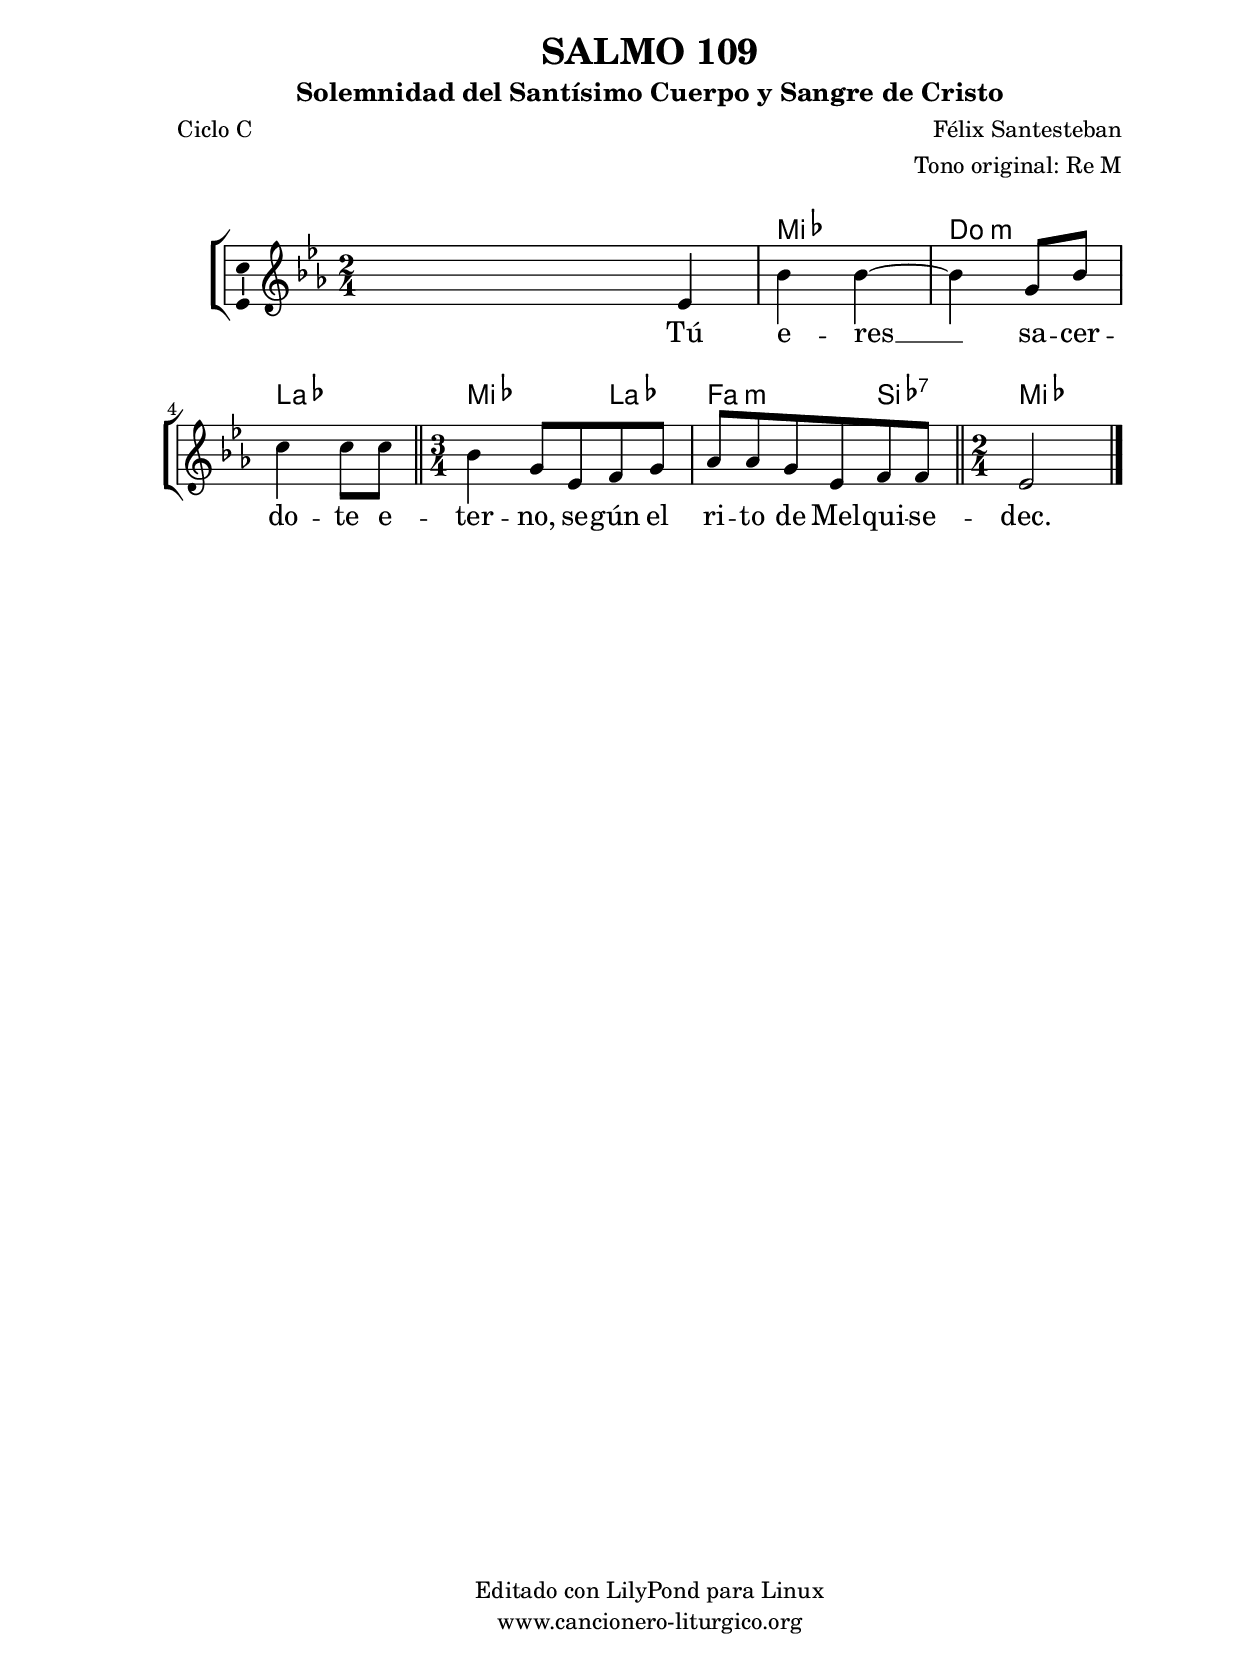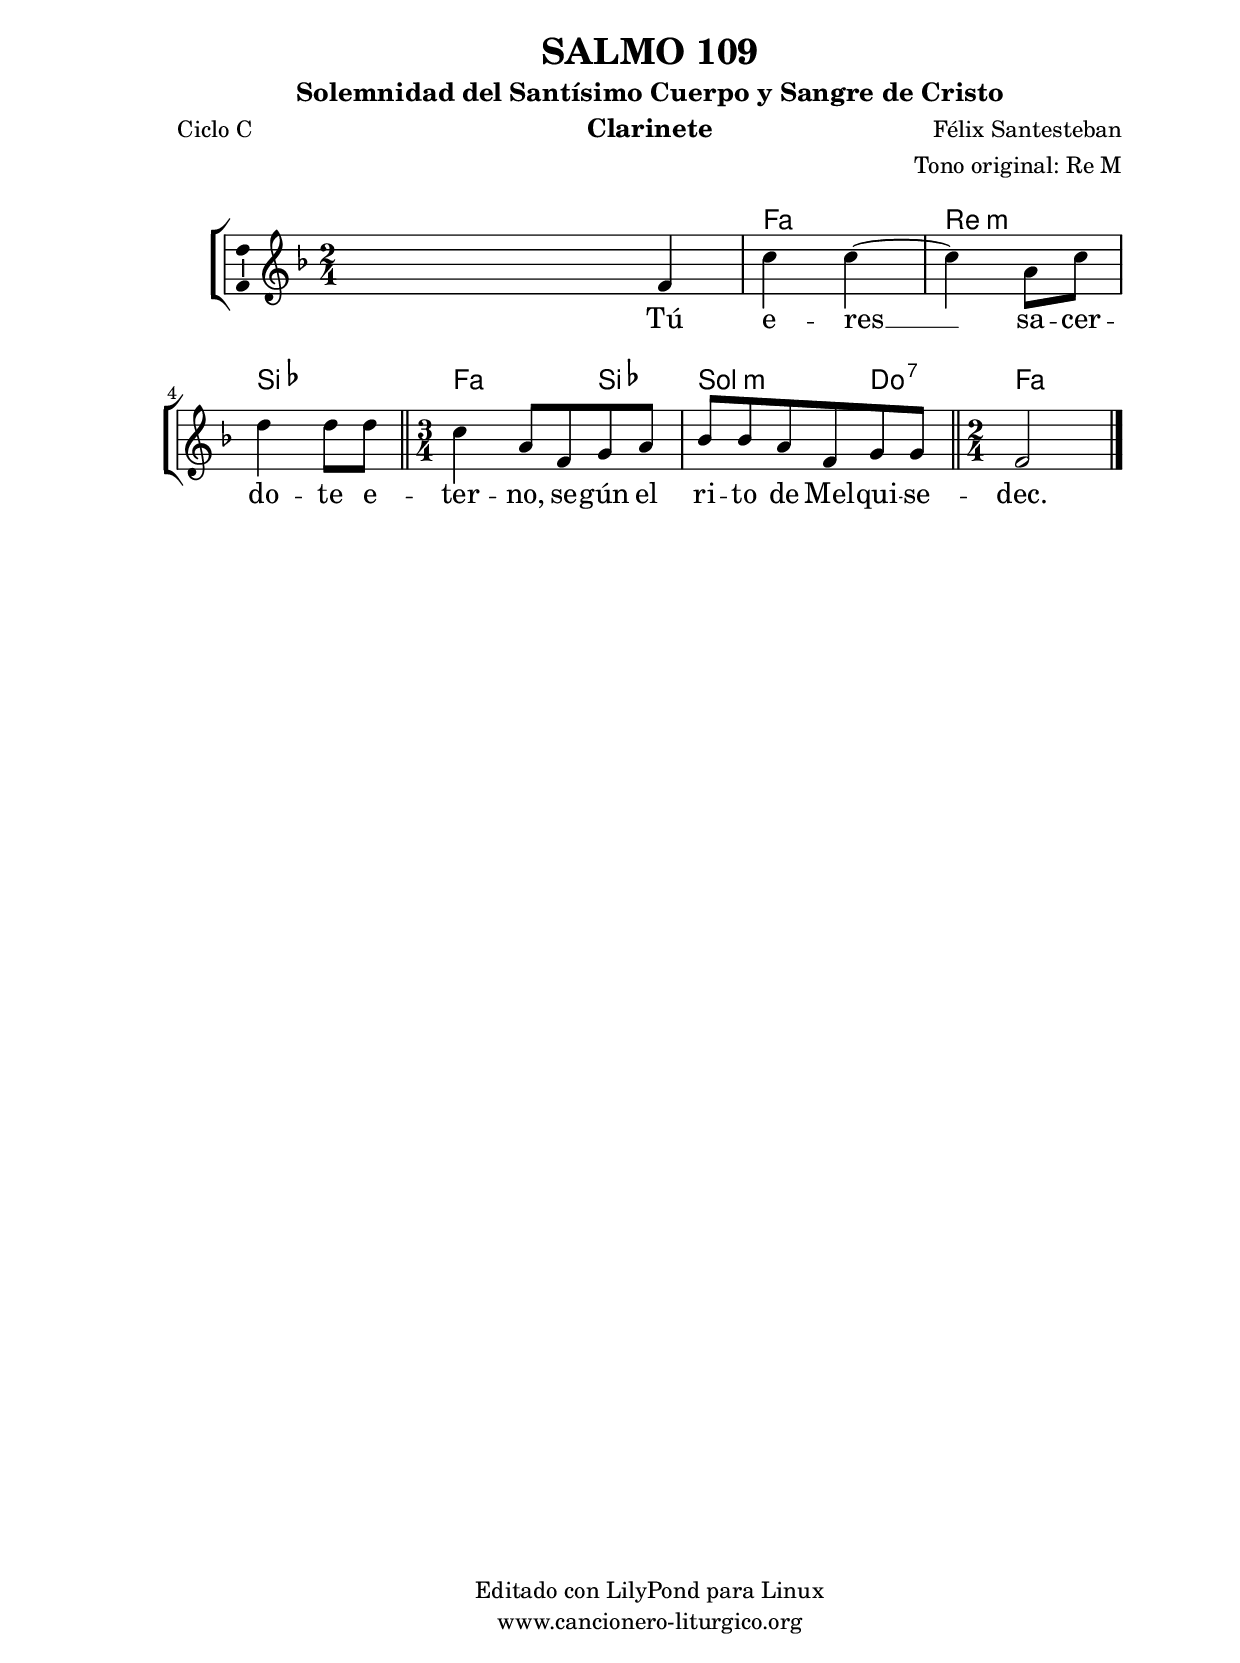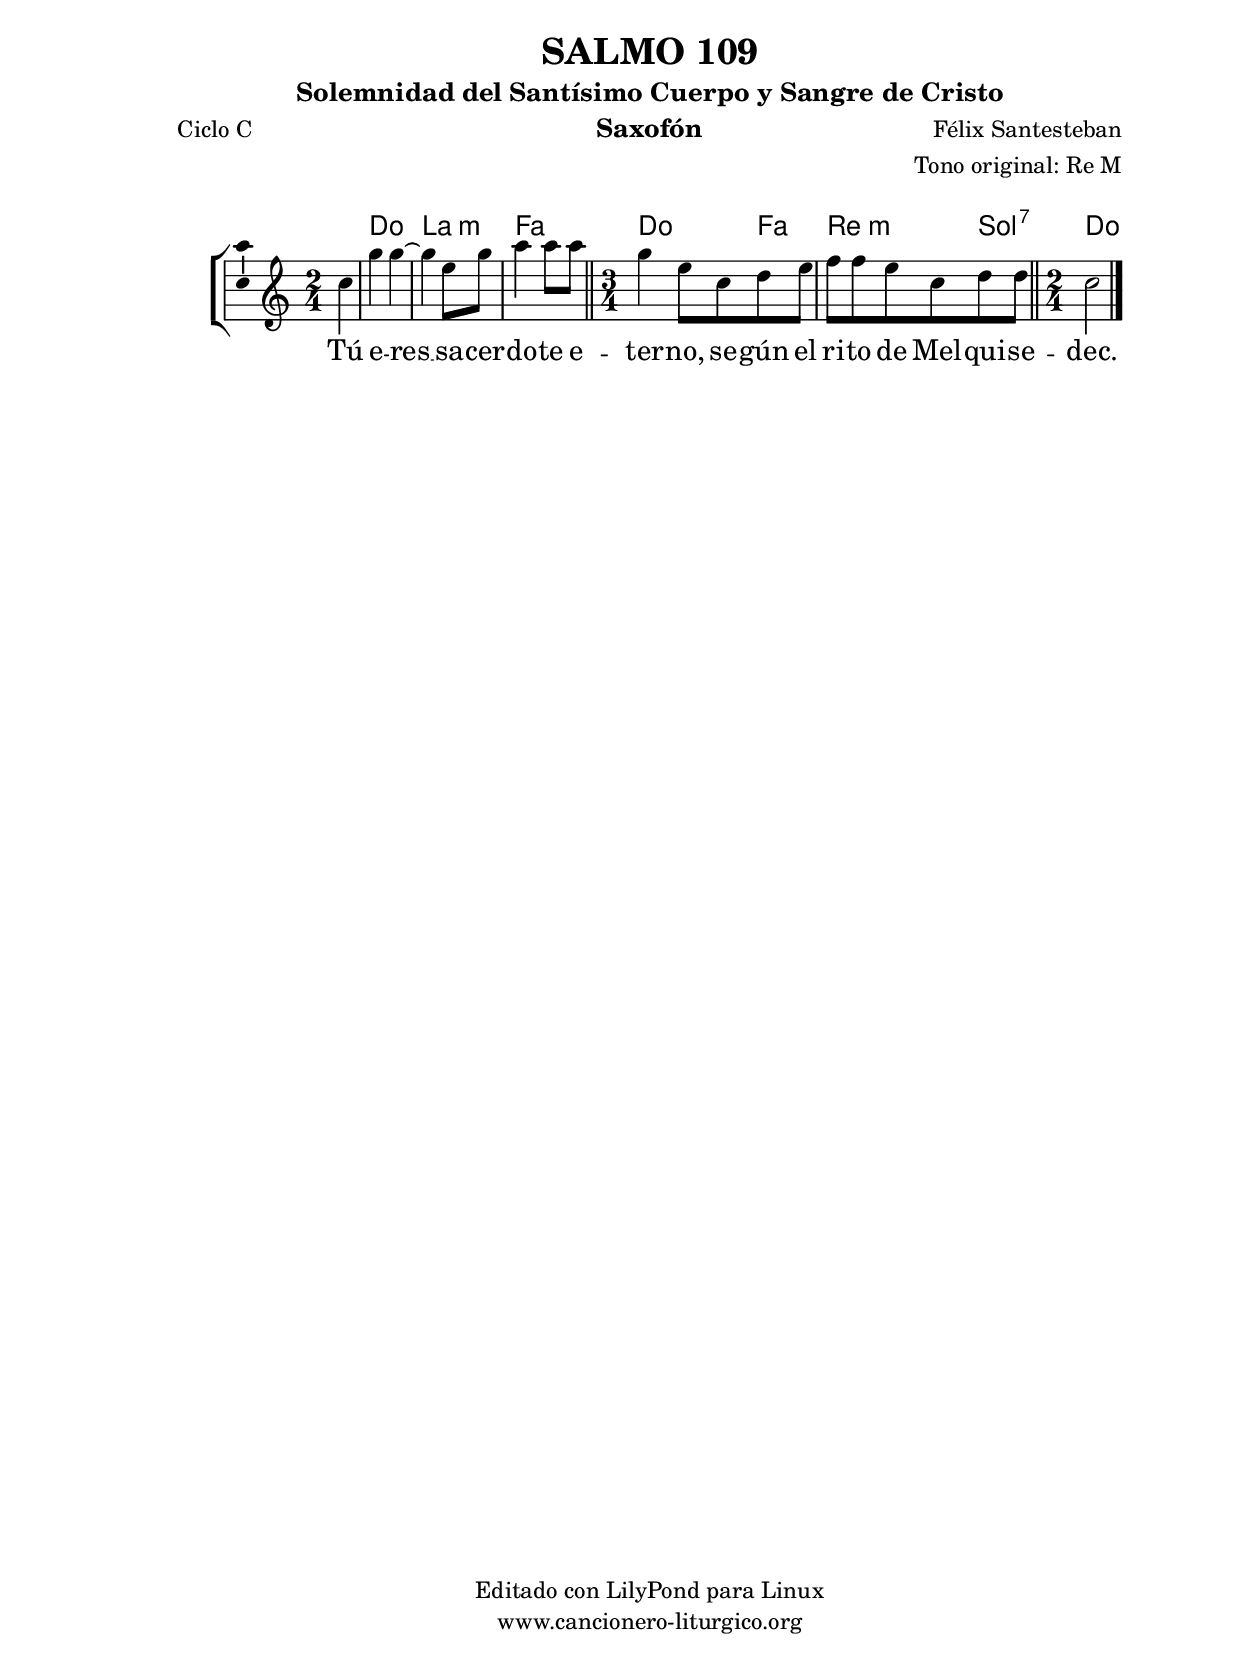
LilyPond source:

%
%para convertir .midi en .wav:
%timidity filename.midi -Ow -o finename.wav
%
%
%Para convertir de .wav a .mp3:
%lame -h -m j filename.wav
%
%
%para escuchar el midi:
%timidity nombrefichero.midi
%


%versión de lilypond para la que se ha escrito esta partitura:
\version "2.16.0"

	%Tamaño papel
	#(set-default-paper-size "a4")
	%Tamaño partitura
	#(set-global-staff-size 20)
	%No responde al pulsar sobre una nota
	#(ly:set-option 'point-and-click #f)

%parámetros del encabezamiento:
\header {
	title = "SALMO 109"
	subtitle = "Solemnidad del Santísimo Cuerpo y Sangre de Cristo"
	composer = "Félix Santesteban"
	poet = "Ciclo C"
	meter = ""
	arranger = "Tono original: Re M"
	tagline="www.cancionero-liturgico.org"
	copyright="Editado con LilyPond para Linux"
	tiempo = "Ordinario"
	usos = "Salmo"
	letra = "Tú eres sacerdote eterno, según el rito de Melquisedec."
	}

%parámetros asociados al papel:
\paper  {
	oddHeaderMarkup = \markup {\fill-line { \on-the-fly #not-first-page \fromproperty #'header:title \on-the-fly #not-first-page \fromproperty #'header:composer }}
	evenHeaderMarkup = \markup {\fill-line { \fromproperty #'header:composer \fromproperty #'header:title }}
	#(set-paper-size "a4")
	print-page-number = ##f
	first-page-number = 1
	print-first-page-number = ##f
%	head-separation = 3.0 \cm
	top-margin = 2.0 \cm
	bottom-margin = 0.5\cm
%%%	bottom-margin = -1.0\cm
	left-margin = 3.0 \cm
	line-width = 16.0 \cm 
	indent = 8\mm
	interscoreline = 2.\mm
	between-system-space = 15\mm
%	para que las partituras no llenen la hoja:
	ragged-bottom = ##t
%	idem para la última hoja:
	ragged-last-bottom = ##f
%	para que las partituras llenen el ancho del papel:
	ragged-last = ##f
	after-title-space = 2.5 \cm
%page-count=1
%system-count=1

	%Flexible Vertical Spacing
%	markup-markup-spacing =
%	#'((basic-distance . 15) (minimum-distance . 15) (padding . 3))
	markup-system-spacing =
	#'((basic-distance . 15) (minimum-distance . 15) (padding . 3))
	system-system-spacing =
	#'((basic-distance . 15) (minimum-distance . 15) (padding . 3))
	score-system-spacing =
	#'((basic-distance . 15) (minimum-distance . 15) (padding . 5))
%	top-system-spacing = % header
%	#'((basic-distance . 8) (minimum-distance . 0) (padding . 3))
%	top-markup-spacing =
%	#'((basic-distance . 20) (minimum-distance . 20) (padding . 3))
	last-bottom-spacing = % footer
	#'((basic-distance . 5) (minimum-distance . 5) (padding . 3))
%	score-markup-spacing =
%	#'((basic-distance . 16) (minimum-distance . 13) (padding . 3))

	}


%parámetros que afectan a toda la partitura:
global =  {
	%clave de sol (G):
	\clef G
	%armadura:
	\transpose d ees
	\key d \major
	\tempo 4=80
	\set Score.tempoHideNote = ##t
	}


acordes = {
	\italianChords
	\chordmode {
	\transpose d ees
{

s2
d2 b:m g
d2 g4 e2:m a4:7
d2

	}
	}
}


melodia = 
	\transpose d ees
{
	\relative c'{

\time 2/4
s4 d4
a'4 a~
a4 fis8 a
b4 b8 b

\bar "||"
\time 3/4
a4 fis8 d e fis
g8 g fis d e e

\bar "||"
\time 2/4
d2

	\bar "|."
	}
	}


texto = \lyricmode {
Tú e -- res __ sa -- cer -- do -- te e -- ter -- no,
se -- gún el ri -- to de Mel -- qui -- se -- dec.
	}


acordesStaff = \context ChordNames = acordesStaff <<
	\set chordChanges = ##t
	\acordes
	>>


vozStaff = \context Voice = vozStaff
\with {\consists "Ambitus_engraver"}
<<
%	\set Staff.instrumentName = ""
%	\set Staff.shortInstrumentName = ""
%	\set Staff.midiInstrument = #"clarinet"
%	\set Staff.midiInstrument = #"cello"
%	\set Staff.midiInstrument = #"flute"
	\set Staff.midiInstrument = #"electric guitar (jazz)"
%	\set Staff.midiInstrument = #"english horn"
%	\set Staff.midiInstrument = #"violin"
%	\set Staff.midiInstrument = #"glockenspiel"
	\set Staff.midiMinimumVolume = #0.7
	\set Staff.midiMaximumVolume = #0.9
	\global
	\melodia
	>>


textoStaff = \context Lyrics = textoStaff <<
	\lyricsto vozStaff \texto
	>>

\book {
	\score {
		\context ChoirStaff {
			\override StaffGroup.SystemStartBracket #'collapse-height = #1
			\override Score.SystemStartBar #'collapse-height = #1
			<<
			\acordesStaff
			\vozStaff
			\textoStaff
			>>
			}
		\layout {
	    		\context {
				\Lyrics
				\override LyricText #'font-size = #2
				}
	   		 \context {
				\Score
				%fontSize = #3
				\override StaffSymbol #'staff-space = #(magstep +3)
				%\override Beam #'thickness = #0.55
				%\override SpacingSpanner #'spacing-increment = #1.0
				%\override Slur #'height-limit = #1.5
				}
			}
		}
	\score {
		\unfoldRepeats
		\context ChoirStaff {
			<<
			\acordesStaff
			\vozStaff
			>>
			}
		\midi {
	  		\context {
	  			\Score
				tempoWholesPerMinute = #(ly:make-moment 70 4)
				}
			}
		}
	}

%Partitura para clarinete
#(define output-suffix "C")
\book {
	\header{
		instrument = "Clarinete"
		}
	\score {
		\context ChoirStaff {
			\override StaffGroup.SystemStartBracket #'collapse-height = #1
			\override Score.SystemStartBar #'collapse-height = #1
\transpose c d
			<<
			\acordesStaff
			\vozStaff
			\textoStaff
			>>
			}
		\layout {
	    		\context {
				\Lyrics
				\override LyricText #'font-size = #2
				}
	   		 \context {
				\Score
				%fontSize = #3
				\override StaffSymbol #'staff-space = #(magstep +3)
				%\override Beam #'thickness = #0.55
				%\override SpacingSpanner #'spacing-increment = #1.0
				%\override Slur #'height-limit = #1.5
				}
			}
		}
	}

%Partitura para saxofón
#(define output-suffix "S")
\book {
	\header{
		instrument = "Saxofón"
		}
	\score {
		\context ChoirStaff {
			\override StaffGroup.SystemStartBracket #'collapse-height = #1
			\override Score.SystemStartBar #'collapse-height = #1
\transpose c a
			<<
			\acordesStaff
			\vozStaff
			\textoStaff
			>>
			}
		\layout {
	    		\context {
				\Lyrics
				\override LyricText #'font-size = #2
				}
	   		 \context {
				\Score
				%fontSize = #3
				\override StaffSymbol #'staff-space = #(magstep +3)
				%\override Beam #'thickness = #0.55
				%\override SpacingSpanner #'spacing-increment = #1.0
				%\override Slur #'height-limit = #1.5
				}
			}
		}
	}

